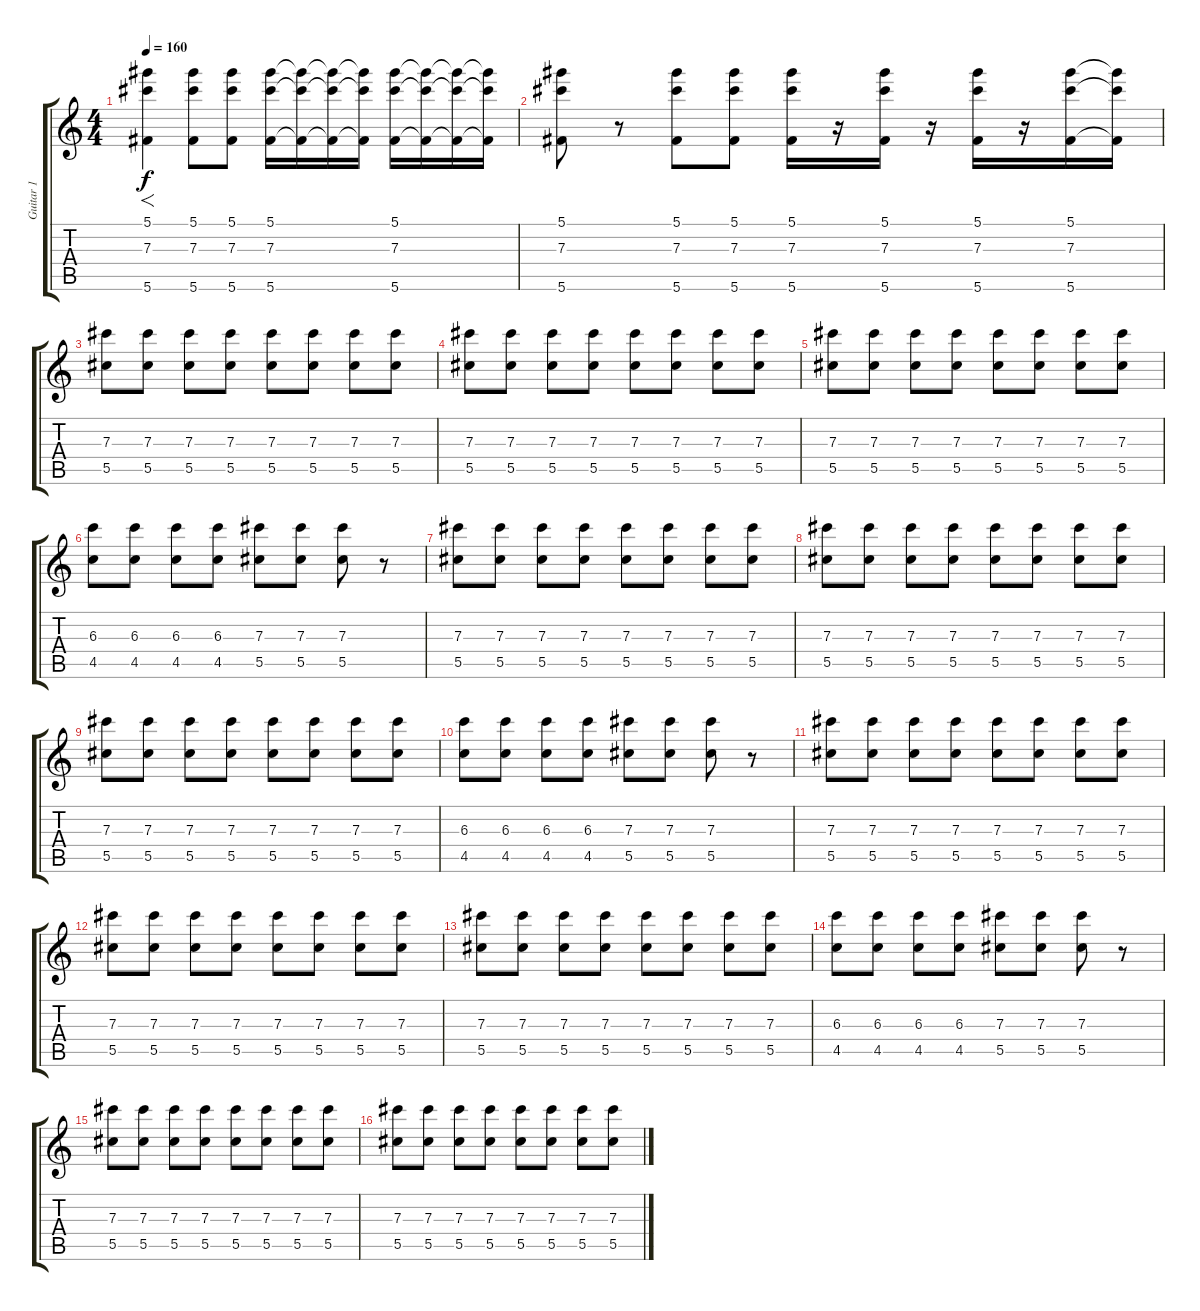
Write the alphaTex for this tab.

\track ("Guitar 1" "Guitar 1") {instrument distortionguitar}
\staff {score tabs}
\tuning (Eb5 Bb4 Gb4 Db4 Ab3 Db3) {hide}
\ts (4 4)
\tempo 160
\clef g2
\ks c
(5.1 7.3 5.6).4{f dy f instrument distortionguitar} (5.1 7.3 5.6).8 (5.1 7.3 5.6).8 (5.1 7.3 5.6).16 (5.1{t} 7.3{t} 5.6{t}).16 (5.1{t} 7.3{t} 5.6{t}).16 (5.1{t} 7.3{t} 5.6{t}).16 (5.1 7.3 5.6).16 (5.1{t} 7.3{t} 5.6{t}).16 (5.1{t} 7.3{t} 5.6{t}).16 (5.1{t} 7.3{t} 5.6{t}).16 |
(5.1 7.3 5.6).8 r.8 (5.1 7.3 5.6).8 (5.1 7.3 5.6).8 (5.1 7.3 5.6).16 r.16 (5.1 7.3 5.6).16 r.16 (5.1 7.3 5.6).16 r.16 (5.1 7.3 5.6).16 (5.1{t} 7.3{t} 5.6{t}).16 |
(7.3 5.5).8 (7.3 5.5).8 (7.3 5.5).8 (7.3 5.5).8 (7.3 5.5).8 (7.3 5.5).8 (7.3 5.5).8 (7.3 5.5).8 |
(7.3 5.5).8 (7.3 5.5).8 (7.3 5.5).8 (7.3 5.5).8 (7.3 5.5).8 (7.3 5.5).8 (7.3 5.5).8 (7.3 5.5).8 |
(7.3 5.5).8 (7.3 5.5).8 (7.3 5.5).8 (7.3 5.5).8 (7.3 5.5).8 (7.3 5.5).8 (7.3 5.5).8 (7.3 5.5).8 |
(6.3 4.5).8 (6.3 4.5).8 (6.3 4.5).8 (6.3 4.5).8 (7.3 5.5).8 (7.3 5.5).8 (7.3 5.5).8 r.8 |
(7.3 5.5).8 (7.3 5.5).8 (7.3 5.5).8 (7.3 5.5).8 (7.3 5.5).8 (7.3 5.5).8 (7.3 5.5).8 (7.3 5.5).8 |
(7.3 5.5).8 (7.3 5.5).8 (7.3 5.5).8 (7.3 5.5).8 (7.3 5.5).8 (7.3 5.5).8 (7.3 5.5).8 (7.3 5.5).8 |
(7.3 5.5).8 (7.3 5.5).8 (7.3 5.5).8 (7.3 5.5).8 (7.3 5.5).8 (7.3 5.5).8 (7.3 5.5).8 (7.3 5.5).8 |
(6.3 4.5).8 (6.3 4.5).8 (6.3 4.5).8 (6.3 4.5).8 (7.3 5.5).8 (7.3 5.5).8 (7.3 5.5).8 r.8 |
(7.3 5.5).8 (7.3 5.5).8 (7.3 5.5).8 (7.3 5.5).8 (7.3 5.5).8 (7.3 5.5).8 (7.3 5.5).8 (7.3 5.5).8 |
(7.3 5.5).8 (7.3 5.5).8 (7.3 5.5).8 (7.3 5.5).8 (7.3 5.5).8 (7.3 5.5).8 (7.3 5.5).8 (7.3 5.5).8 |
(7.3 5.5).8 (7.3 5.5).8 (7.3 5.5).8 (7.3 5.5).8 (7.3 5.5).8 (7.3 5.5).8 (7.3 5.5).8 (7.3 5.5).8 |
(6.3 4.5).8 (6.3 4.5).8 (6.3 4.5).8 (6.3 4.5).8 (7.3 5.5).8 (7.3 5.5).8 (7.3 5.5).8 r.8 |
(7.3 5.5).8 (7.3 5.5).8 (7.3 5.5).8 (7.3 5.5).8 (7.3 5.5).8 (7.3 5.5).8 (7.3 5.5).8 (7.3 5.5).8 |
(7.3 5.5).8 (7.3 5.5).8 (7.3 5.5).8 (7.3 5.5).8 (7.3 5.5).8 (7.3 5.5).8 (7.3 5.5).8 (7.3 5.5).8
